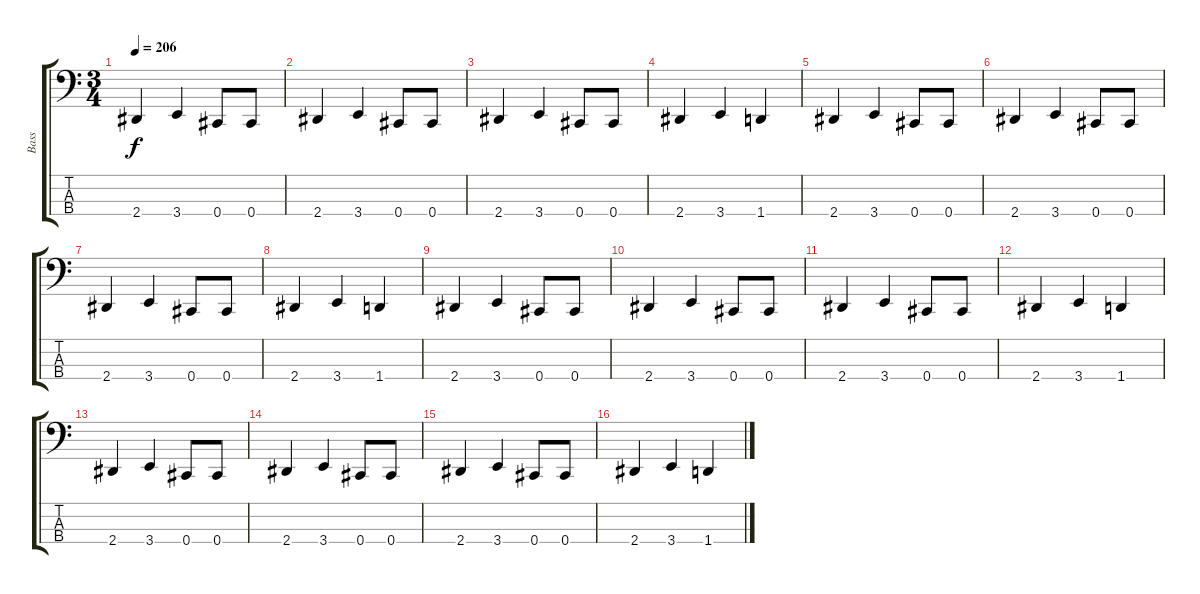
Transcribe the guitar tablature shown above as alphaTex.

\track ("Bass " "Bass ") {instrument electricbasspick}
\staff {score tabs}
\tuning (E2 B1 Gb1 Db1) {hide}
\ts (3 4)
\tempo 206
\clef f4
\ks c
2.4.4{dy f} 3.4.4 0.4.8 0.4.8 |
2.4.4 3.4.4 0.4.8 0.4.8 |
2.4.4 3.4.4 0.4.8 0.4.8 |
2.4.4 3.4.4 1.4.4 |
2.4.4 3.4.4 0.4.8 0.4.8 |
2.4.4 3.4.4 0.4.8 0.4.8 |
2.4.4 3.4.4 0.4.8 0.4.8 |
2.4.4 3.4.4 1.4.4 |
2.4.4 3.4.4 0.4.8 0.4.8 |
2.4.4 3.4.4 0.4.8 0.4.8 |
2.4.4 3.4.4 0.4.8 0.4.8 |
2.4.4 3.4.4 1.4.4 |
2.4.4 3.4.4 0.4.8 0.4.8 |
2.4.4 3.4.4 0.4.8 0.4.8 |
2.4.4 3.4.4 0.4.8 0.4.8 |
2.4.4 3.4.4 1.4.4
